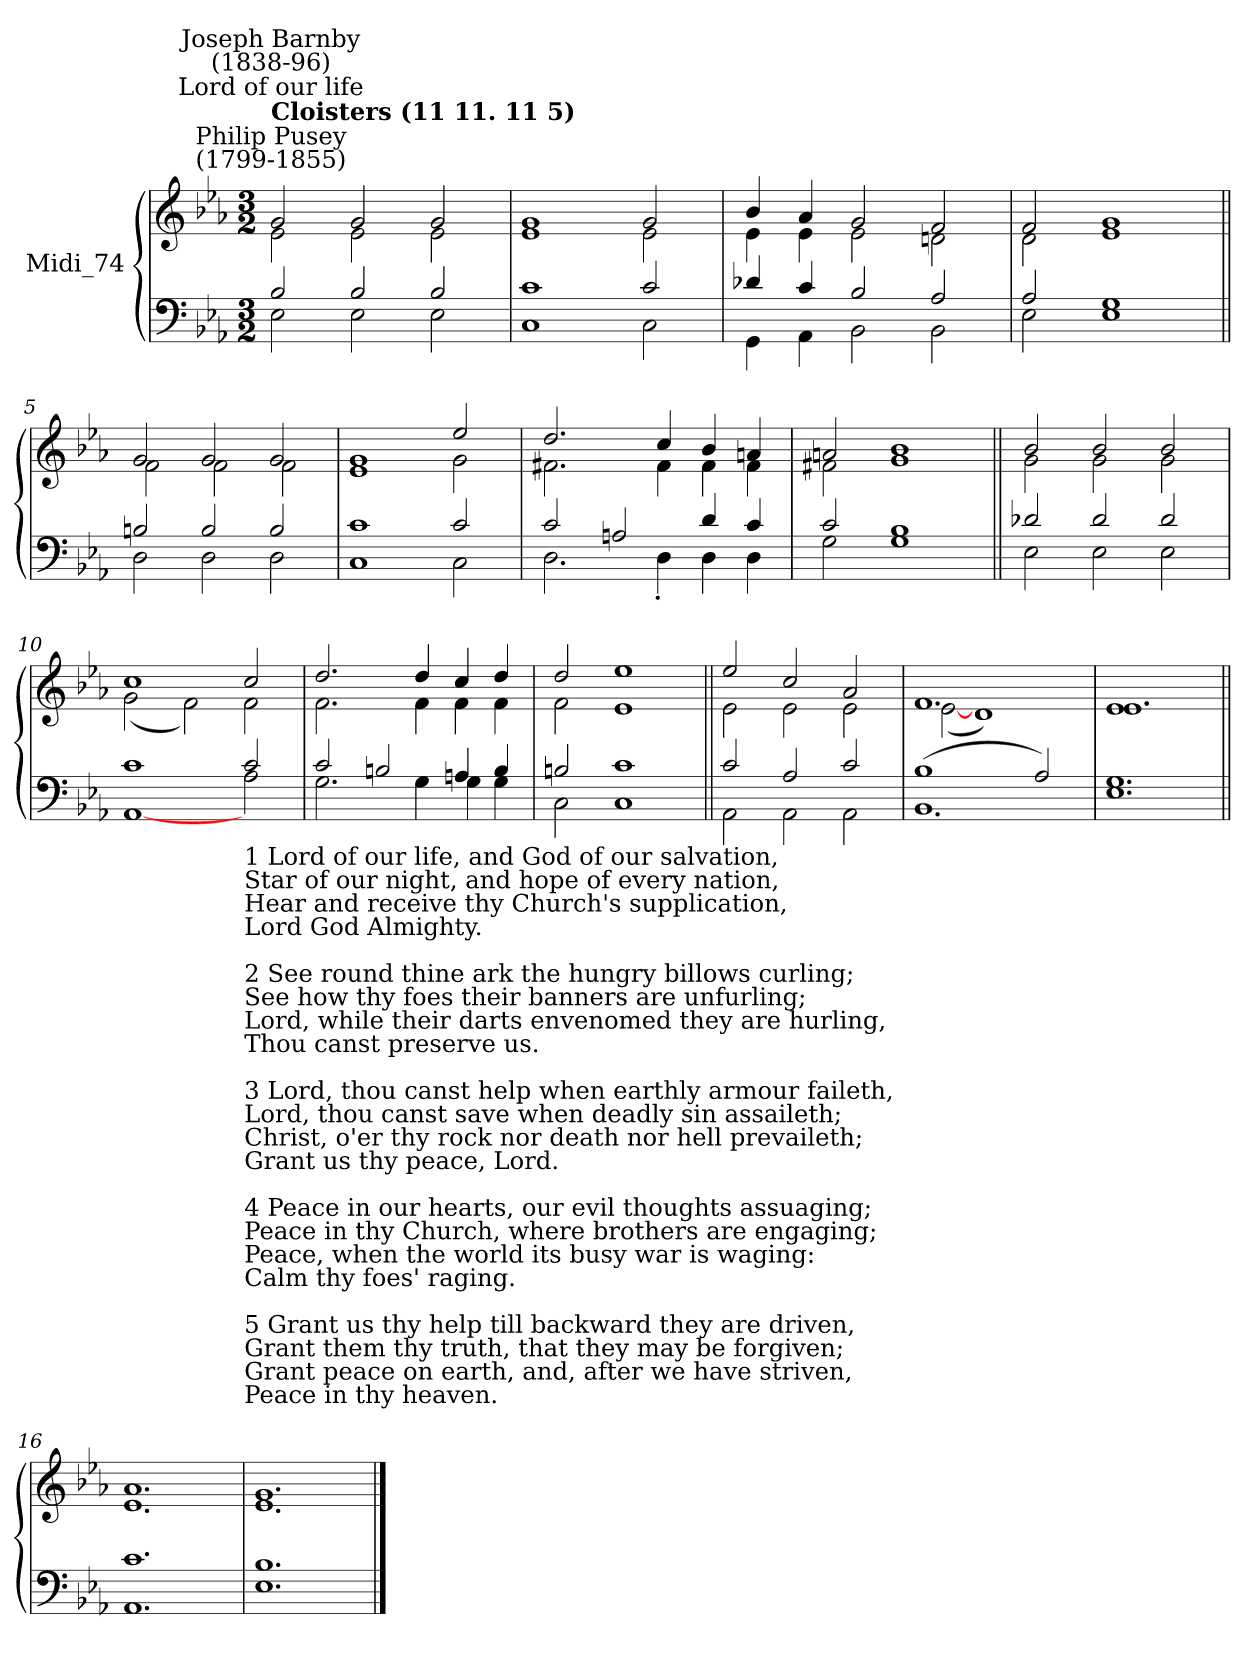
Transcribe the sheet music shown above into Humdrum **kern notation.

**kern	**kern
*part2	*part1
*staff2	*staff1
*I"Midi_74	*I"Midi_74
*clefF4	*clefG2
*k[b-e-a-]	*k[b-e-a-]
*E-:	*E-:
*M3/2	*M3/2
=1	=1
*^	*^
!	!	!LO:TX:a:cj:t=Philip Pusey\n(1799-1855)	!
!	!	!LO:TX:a:B:t=Cloisters (11 11. 11 5)	!
!	!	!LO:TX:a:cj:t=Lord of our life	!
!	!	!LO:TX:a:cj:t=Joseph Barnby\n(1838-96)	!
2B-/	2E-\	2g/	2e-\
2B-/	2E-\	2g/	2e-\
2B-/	2E-\	2g/	2e-\
=2	=2	=2	=2
1c/	1C\	1g/	1e-\
2c/	2C\	2g/	2e-\
=3	=3	=3	=3
4d-X/	4GG\	4b-/	4e-\
4c/	4AA-\	4a-/	4e-\
2B-/	2BB-\	2g/	2e-\
2A-/	2BB-\	2f/	2dn\
=4	=4	=4	=4
2A-/	2E-\	2f/	2d\
1G/	1E-\	1g/	1e-\
=5||	=5||	=5||	=5||
2Bn/	2D\	2g/	2f\
2B/	2D\	2g/	2f\
2B/	2D\	2g/	2f\
=6	=6	=6	=6
1c/	1C\	1g/	1e-\
2c/	2C\	2ee-/	2g\
=7	=7	=7	=7
2c/	2.D\	2.dd/	2.f#X\
2An/	.	.	.
.	4D'\	4cc/	4f#\
4d/	4D\	4b-/	4f#\
4c/	4D\	4an/	4f#\
=8	=8	=8	=8
2c/	2G\	2an/	2f#X\
1B-/	1G\	1b-/	1g\
!!LO:LB:g=z	!!
=9||	=9||	=9||	=9||
2d-X/	2E-\	2b-/	2g\
2d-/	2E-\	2b-/	2g\
2d-/	2E-\	2b-/	2g\
=10	=10	=10	=10
1c/	[1AA-\	1cc/	(<2g\
.	.	.	2f\)
!LO:TX:b:t=1 Lord of our life, and God of our salvation,\nStar of our night, and hope of every nation,\nHear and receive thy Church's supplication,\nLord God Almighty.\n\n2 See round thine ark the hungry billows curling;\nSee how thy foes their banners are unfurling;\nLord, while their darts envenomed they are hurling,\nThou canst preserve us.\n\n3 Lord, thou canst help when earthly armour faileth,\nLord, thou canst save when deadly sin assaileth;\nChrist, o'er thy rock nor death nor hell prevaileth;\nGrant us thy peace, Lord.\n\n4 Peace in our hearts, our evil thoughts assuaging;\nPeace in thy Church, where brothers are engaging;\nPeace, when the world its busy war is waging&colon;\nCalm thy foes' raging.\n\n5 Grant us thy help till backward they are driven,\nGrant them thy truth, that they may be forgiven;\nGrant peace on earth, and, after we have striven,\nPeace in thy heaven.	!	!	!
2c/	2A-\	2cc/	2f\
=11	=11	=11	=11
2c/	2.G\	2.dd/	2.f\
2Bn/	.	.	.
.	4G\	4dd/	4f\
4An/	4G\	4cc/	4f\
4B/	4G\	4dd/	4f\
=12	=12	=12	=12
2Bn/	2C\	2dd/	2f\
1c/	1C\	1ee-/	1e-\
=13||	=13||	=13||	=13||
2c/	2AA-\	2ee-/	2e-\
2A-/	2AA-\	2cc/	2e-\
2c/	2AA-\	2a-/	2e-\
=14	=14	=14	=14
(>1B-/	1.BB-\	1.f/	([2e-\
.	.	.	1d\)
2A-/)	.	.	.
=15	=15	=15	=15
1.G/	1.E-\	1.e-/	1.e-\
=16||	=16||	=16||	=16||
1.c/	1.AA-\	1.a-/	1.e-\
=17	=17	=17	=17
1.B-/	1.E-\	1.g/	1.e-\
*v	*v	*	*
*	*v	*v
==	==
*-	*-
